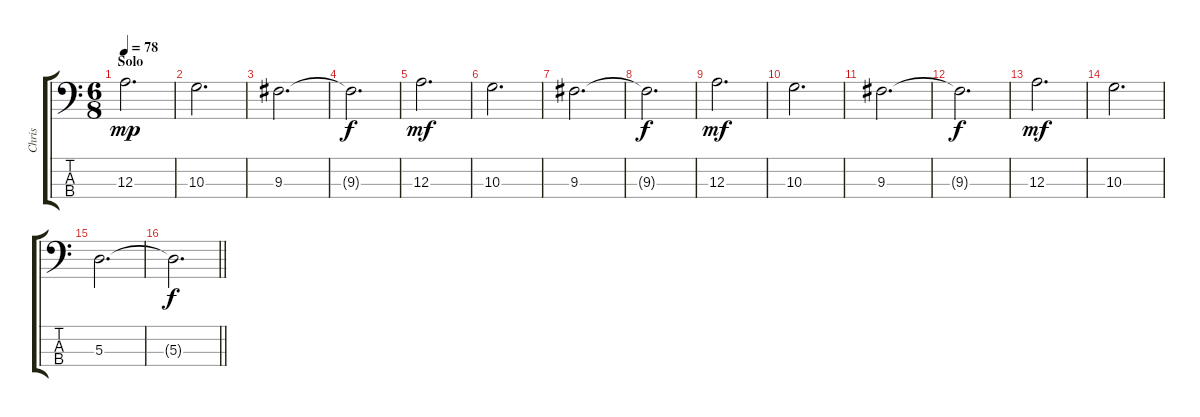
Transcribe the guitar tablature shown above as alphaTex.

\track ("Chris" "Chris") {instrument electricbassfinger}
\staff {score tabs}
\tuning (G2 D2 A1 E1) {hide}
\ts (6 8)
\section ("" "Solo")
\tempo 78
\clef f4
\ks c
12.3.2{d dy mp} |
10.3.2{d} |
9.3.2{d} |
9.3{t}.2{d dy f} |
12.3.2{d dy mf} |
10.3.2{d} |
9.3.2{d} |
9.3{t}.2{d dy f} |
12.3.2{d dy mf} |
10.3.2{d} |
9.3.2{d} |
9.3{t}.2{d dy f} |
12.3.2{d dy mf} |
10.3.2{d} |
5.3.2{d} |
\barLineRight lightlight
5.3{t}.2{d dy f}
